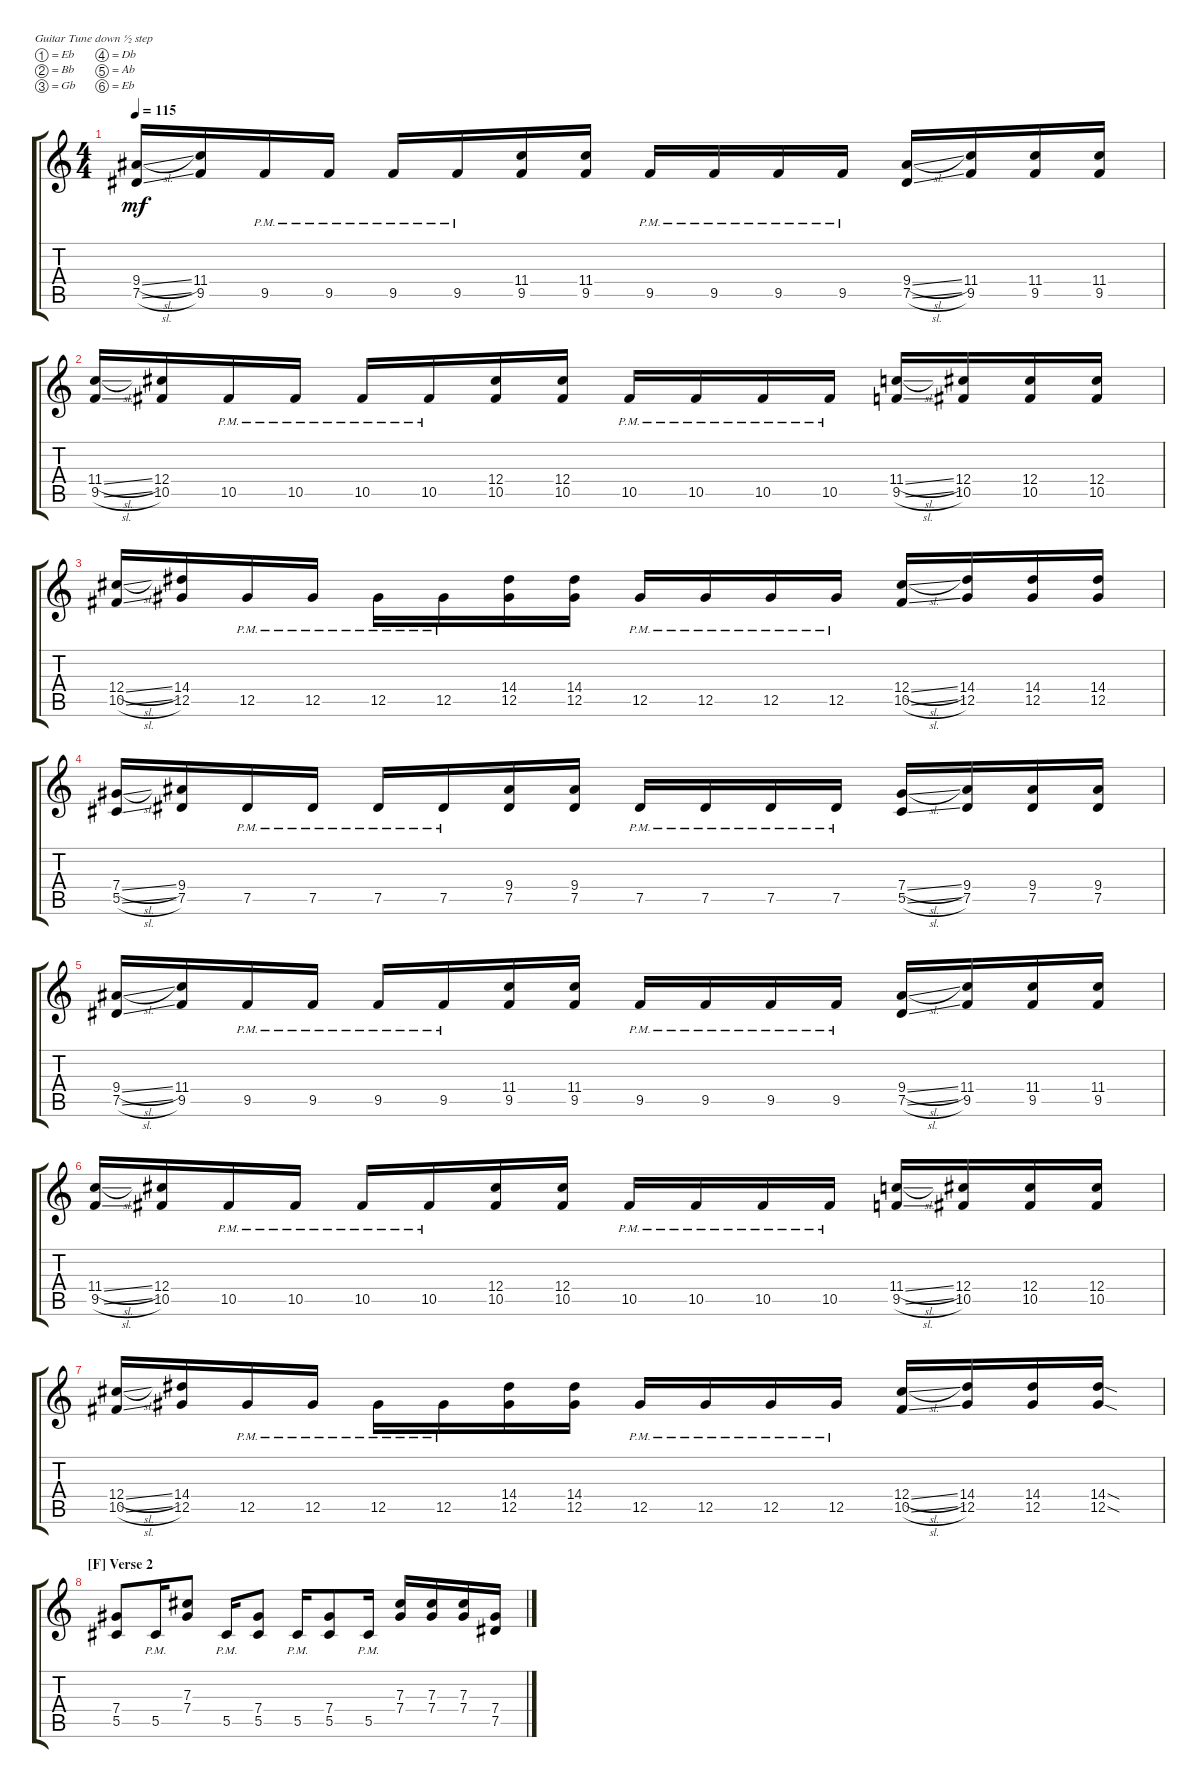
\defaultSystemsLayout 4
\bracketExtendMode groupsimilarinstruments
\singleTrackTrackNamePolicy hidden
\multiTrackTrackNamePolicy hidden
\firstSystemTrackNameOrientation horizontal
\otherSystemsTrackNameOrientation horizontal
\track ("Vladimir Kholstinin" "E-Gt") {instrument distortionguitar}
\staff {score tabs}
\tuning (Eb4 Bb3 Gb3 Db3 Ab2 Eb2)
\ts (4 4)
\tempo 115
\clef g2
\scale
1.03909
\ks c
(7.5{sl} 9.4{sl}).16{dy mf} (9.5 11.4).16 9.5{pm}.16 9.5{pm}.16 9.5{pm}.16 9.5{pm}.16 (9.5 11.4).16 (11.4 9.5).16 9.5{pm}.16 9.5{pm}.16 9.5{pm}.16 9.5{pm}.16 (7.5{sl} 9.4{sl}).16 (9.5 11.4).16 (9.5 11.4).16 (9.5 11.4).16 |
\scale
0.960908 (9.5{sl} 11.4{sl}).16 (10.5 12.4).16 10.5{pm}.16 10.5{pm}.16 10.5{pm}.16 10.5{pm}.16 (10.5 12.4).16 (10.5 12.4).16 10.5{pm}.16 10.5{pm}.16 10.5{pm}.16 10.5{pm}.16 (9.5{sl} 11.4{sl}).16 (10.5 12.4).16 (10.5 12.4).16 (10.5 12.4).16 |
\scale
1.03909 (10.5{sl} 12.4{sl}).16 (12.5 14.4).16 12.5{pm}.16 12.5{pm}.16 12.5{pm}.16 12.5{pm}.16 (12.5 14.4).16 (12.5 14.4).16 12.5{pm}.16 12.5{pm}.16 12.5{pm}.16 12.5{pm}.16 (10.5{sl} 12.4{sl}).16 (12.5 14.4).16 (12.5 14.4).16 (12.5 14.4).16 |
\scale
0.960908 (5.5{sl} 7.4{sl}).16 (7.5 9.4).16 7.5{pm}.16 7.5{pm}.16 7.5{pm}.16 7.5{pm}.16 (7.5 9.4).16 (7.5 9.4).16 7.5{pm}.16 7.5{pm}.16 7.5{pm}.16 7.5{pm}.16 (5.5{sl} 7.4{sl}).16 (9.4 7.5).16 (7.5 9.4).16 (7.5 9.4).16 |
\scale
1.03909 (7.5{sl} 9.4{sl}).16 (9.5 11.4).16 9.5{pm}.16 9.5{pm}.16 9.5{pm}.16 9.5{pm}.16 (9.5 11.4).16 (11.4 9.5).16 9.5{pm}.16 9.5{pm}.16 9.5{pm}.16 9.5{pm}.16 (7.5{sl} 9.4{sl}).16 (9.5 11.4).16 (9.5 11.4).16 (9.5 11.4).16 |
\scale
0.960908 (9.5{sl} 11.4{sl}).16 (10.5 12.4).16 10.5{pm}.16 10.5{pm}.16 10.5{pm}.16 10.5{pm}.16 (10.5 12.4).16 (10.5 12.4).16 10.5{pm}.16 10.5{pm}.16 10.5{pm}.16 10.5{pm}.16 (9.5{sl} 11.4{sl}).16 (10.5 12.4).16 (10.5 12.4).16 (10.5 12.4).16 |
\scale
1.03909 (10.5{sl} 12.4{sl}).16 (12.5 14.4).16 12.5{pm}.16 12.5{pm}.16 12.5{pm}.16 12.5{pm}.16 (12.5 14.4).16 (12.5 14.4).16 12.5{pm}.16 12.5{pm}.16 12.5{pm}.16 12.5{pm}.16 (10.5{sl} 12.4{sl}).16 (12.5 14.4).16 (12.5 14.4).16 (12.5{sod} 14.4{sod}).16 |
\section ("F" "Verse 2")
\scale
0.960908 (5.5 7.4).8 5.5{pm}.16 (7.4 7.3).8 5.5{pm}.16 (5.5 7.4).8 5.5{pm}.16 (7.4 5.5).8 5.5{pm}.16 (7.4 7.3).16 (7.4 7.3).16 (7.4 7.3).16 (7.5 7.4).16
